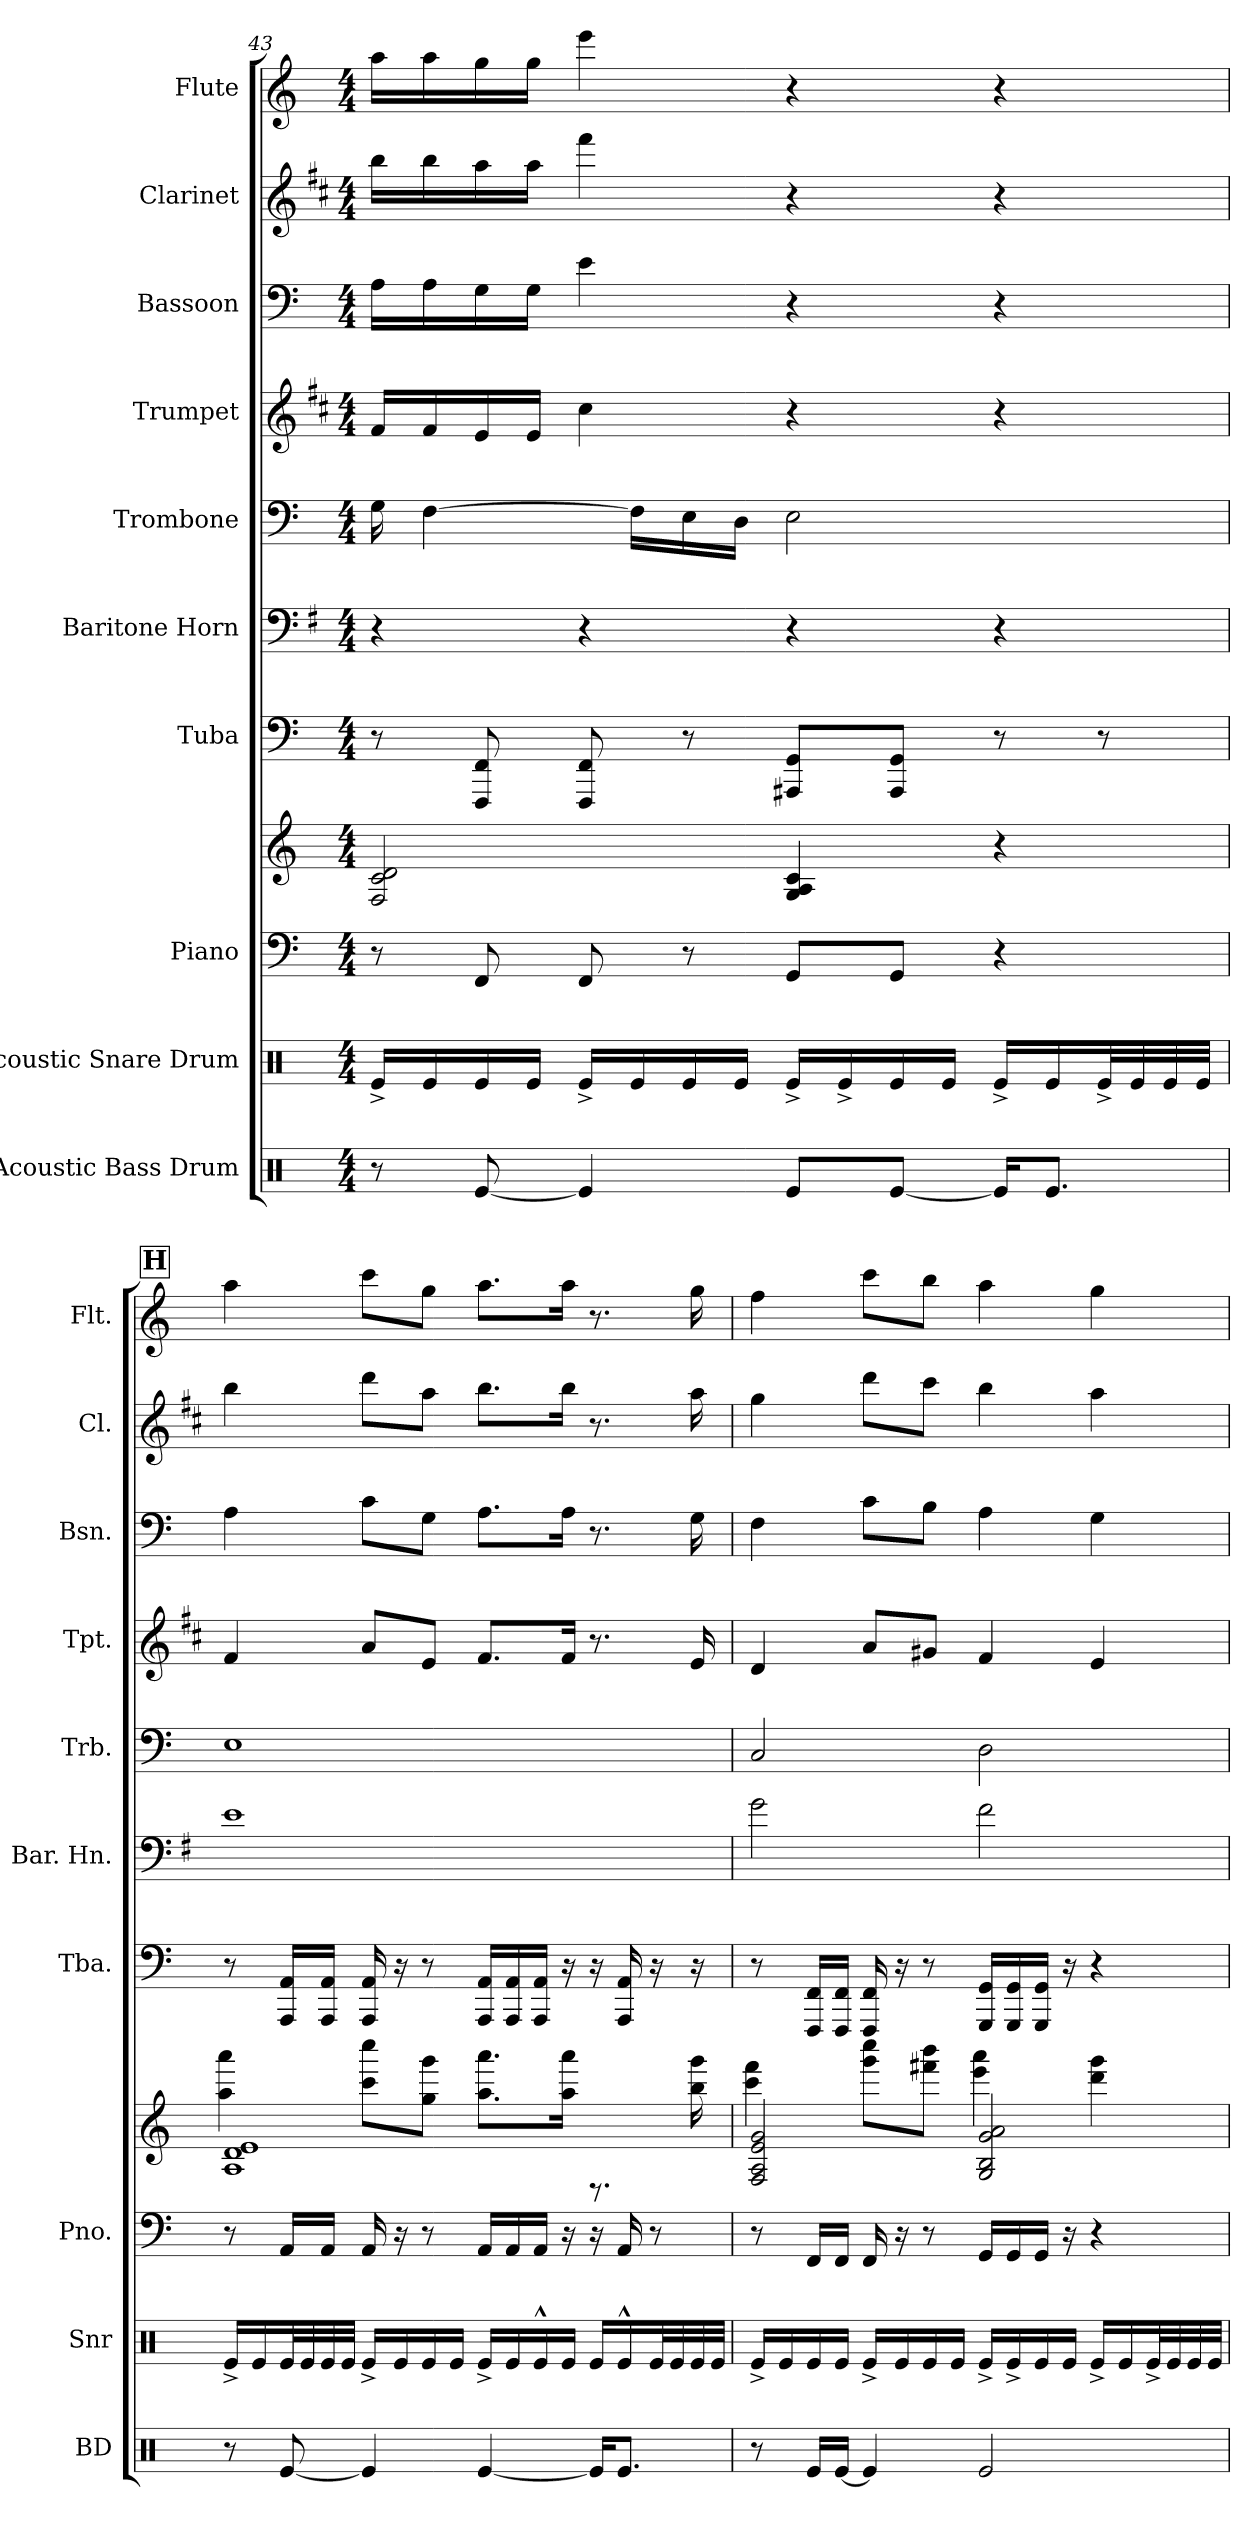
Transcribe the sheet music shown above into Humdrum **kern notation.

**kern	**kern	**kern	**kern	**kern	**kern	**kern	**kern	**kern	**kern	**kern
*part10	*part9	*part8	*part8	*part7	*part6	*part5	*part4	*part3	*part2	*part1
*staff11	*staff10	*staff9	*staff8	*staff7	*staff6	*staff5	*staff4	*staff3	*staff2	*staff1
*I"Acoustic Bass Drum	*I"Acoustic Snare Drum	*I"Piano	*	*I"Tuba	*I"Baritone Horn	*I"Trombone	*I"Trumpet	*I"Bassoon	*I"Clarinet	*I"Flute
*I'BD	*I'Snr	*I'Pno.	*	*I'Tba.	*I'Bar. Hn.	*I'Trb.	*I'Tpt.	*I'Bsn.	*I'Cl.	*I'Flt.
*clefX	*clefX	*clefF4	*clefG2	*clefF4	*clefF4	*clefF4	*clefG2	*clefF4	*clefG2	*clefG2
*	*	*	*	*	*ITrd4c7	*	*ITrd1c2	*	*ITrd1c2	*
*k[]	*k[]	*k[]	*k[]	*k[]	*k[]	*k[]	*k[]	*k[]	*k[]	*k[]
*M4/4	*M4/4	*M4/4	*M4/4	*M4/4	*M4/4	*M4/4	*M4/4	*M4/4	*M4/4	*M4/4
=43	=43	=43	=43	=43	=43	=43	=43	=43	=43	=43
8r	16Re^LL	8r	2F 2c 2d	8r	4r	16G	16eLL	16ALL	16aaLL	16aaLL
.	16Re	.	.	.	.	[4F	16e	16A	16aa	16aa
[8Re	16Re	8FF	.	8FF 8FFF	.	.	16d	16G	16gg	16gg
.	16ReJJ	.	.	.	.	.	16dJJ	16GJJ	16ggJJ	16ggJJ
4Re]	16Re^LL	8FF	.	8FF 8FFF	4r	.	4b	4e	4eee	4eee
.	16Re	.	.	.	.	16FLL]	.	.	.	.
.	16Re	8r	.	8r	.	16E	.	.	.	.
.	16ReJJ	.	.	.	.	16DJJ	.	.	.	.
8ReL	16Re^LL	8GGL	4G 4A 4c	8GG 8AAA#XL	4r	2E	4r	4r	4r	4r
.	16Re^	.	.	.	.	.	.	.	.	.
[8ReJ	16Re	8GGJ	.	8GG 8AAA#J	.	.	.	.	.	.
.	16ReJJ	.	.	.	.	.	.	.	.	.
16ReKL]	16Re^LL	4r	4r	8r	4r	.	4r	4r	4r	4r
8.ReJ	16Re	.	.	.	.	.	.	.	.	.
.	32Re^L	.	.	8r	.	.	.	.	.	.
.	32Re	.	.	.	.	.	.	.	.	.
.	32Re	.	.	.	.	.	.	.	.	.
.	32ReJJJ	.	.	.	.	.	.	.	.	.
!!LO:REH:place=s1:a:t=H
=44	=44	=44	=44	=44	=44	=44	=44	=44	=44	=44
*	*	*	*^	*	*	*	*	*	*	*
8r	16Re^LL	8r	1A 1d 1e	4aaa 4aa	8r	1A	1E	4e	4A	4aa	4aa
.	16Re	.	.	.	.	.	.	.	.	.	.
[8Re	32ReL	16AALL	.	.	16AA 16AAALL	.	.	.	.	.	.
.	32Re	.	.	.	.	.	.	.	.	.	.
.	32Re	16AAJJ	.	.	16AA 16AAAJJ	.	.	.	.	.	.
.	32ReJJJ	.	.	.	.	.	.	.	.	.	.
4Re]	16Re^LL	16AA	.	8cccc 8cccL	16AA 16AAA	.	.	8gL	8cL	8cccL	8cccL
.	16Re	16r	.	.	16r	.	.	.	.	.	.
.	16Re	8r	.	8ggg 8ggJ	8r	.	.	8dJ	8GJ	8ggJ	8ggJ
.	16ReJJ	.	.	.	.	.	.	.	.	.	.
[4Re	16Re^LL	16AALL	.	8.aaa 8.aaL	16AA 16AAALL	.	.	8.eL	8.AL	8.aaL	8.aaL
.	16Re	16AA	.	.	16AA 16AAA	.	.	.	.	.	.
.	16Re^^	16AAJJ	.	.	16AA 16AAAJJ	.	.	.	.	.	.
.	16ReJJ	16r	.	16aaa 16aaJk	16r	.	.	16eJk	16AJk	16aaJk	16aaJk
16ReKL]	16ReLL	16r	.	8.r	16r	.	.	8.r	8.r	8.r	8.r
8.ReJ	16Re^^	16AA	.	.	16AA 16AAA	.	.	.	.	.	.
.	32ReL	8r	.	.	16r	.	.	.	.	.	.
.	32Re	.	.	.	.	.	.	.	.	.	.
.	32Re	.	.	16ggg 16bb	16r	.	.	16d	16G	16gg	16gg
.	32ReJJJ	.	.	.	.	.	.	.	.	.	.
=45	=45	=45	=45	=45	=45	=45	=45	=45	=45	=45	=45
8r	16Re^LL	8r	2F 2g 2A 2e	4fff 4ccc	8r	2c	2C	4c	4F	4ff	4ff
.	16Re	.	.	.	.	.	.	.	.	.	.
16ReLL	16Re	16FFLL	.	.	16FF 16FFFLL	.	.	.	.	.	.
[16ReJJ	16ReJJ	16FFJJ	.	.	16FF 16FFFJJ	.	.	.	.	.	.
4Re]	16Re^LL	16FF	.	8cccc 8gggL	16FF 16FFF	.	.	8gL	8cL	8cccL	8cccL
.	16Re	16r	.	.	16r	.	.	.	.	.	.
.	16Re	8r	.	8bbb 8fff#XJ	8r	.	.	8f#XJ	8BJ	8bbJ	8bbJ
.	16ReJJ	.	.	.	.	.	.	.	.	.	.
2Re	16Re^LL	16GGLL	2G 2B 2a 2g	4aaa 4eee	16GG 16GGGLL	2B	2D	4e	4A	4aa	4aa
.	16Re^	16GG	.	.	16GG 16GGG	.	.	.	.	.	.
.	16Re	16GGJJ	.	.	16GG 16GGGJJ	.	.	.	.	.	.
.	16ReJJ	16r	.	.	16r	.	.	.	.	.	.
.	16Re^LL	4r	.	4ggg 4ddd	4r	.	.	4d	4G	4gg	4gg
.	16Re	.	.	.	.	.	.	.	.	.	.
.	32Re^L	.	.	.	.	.	.	.	.	.	.
.	32Re	.	.	.	.	.	.	.	.	.	.
.	32Re	.	.	.	.	.	.	.	.	.	.
.	32ReJJJ	.	.	.	.	.	.	.	.	.	.
*	*	*	*v	*v	*	*	*	*	*	*	*
=	=	=	=	=	=	=	=	=	=	=
*-	*-	*-	*-	*-	*-	*-	*-	*-	*-	*-
